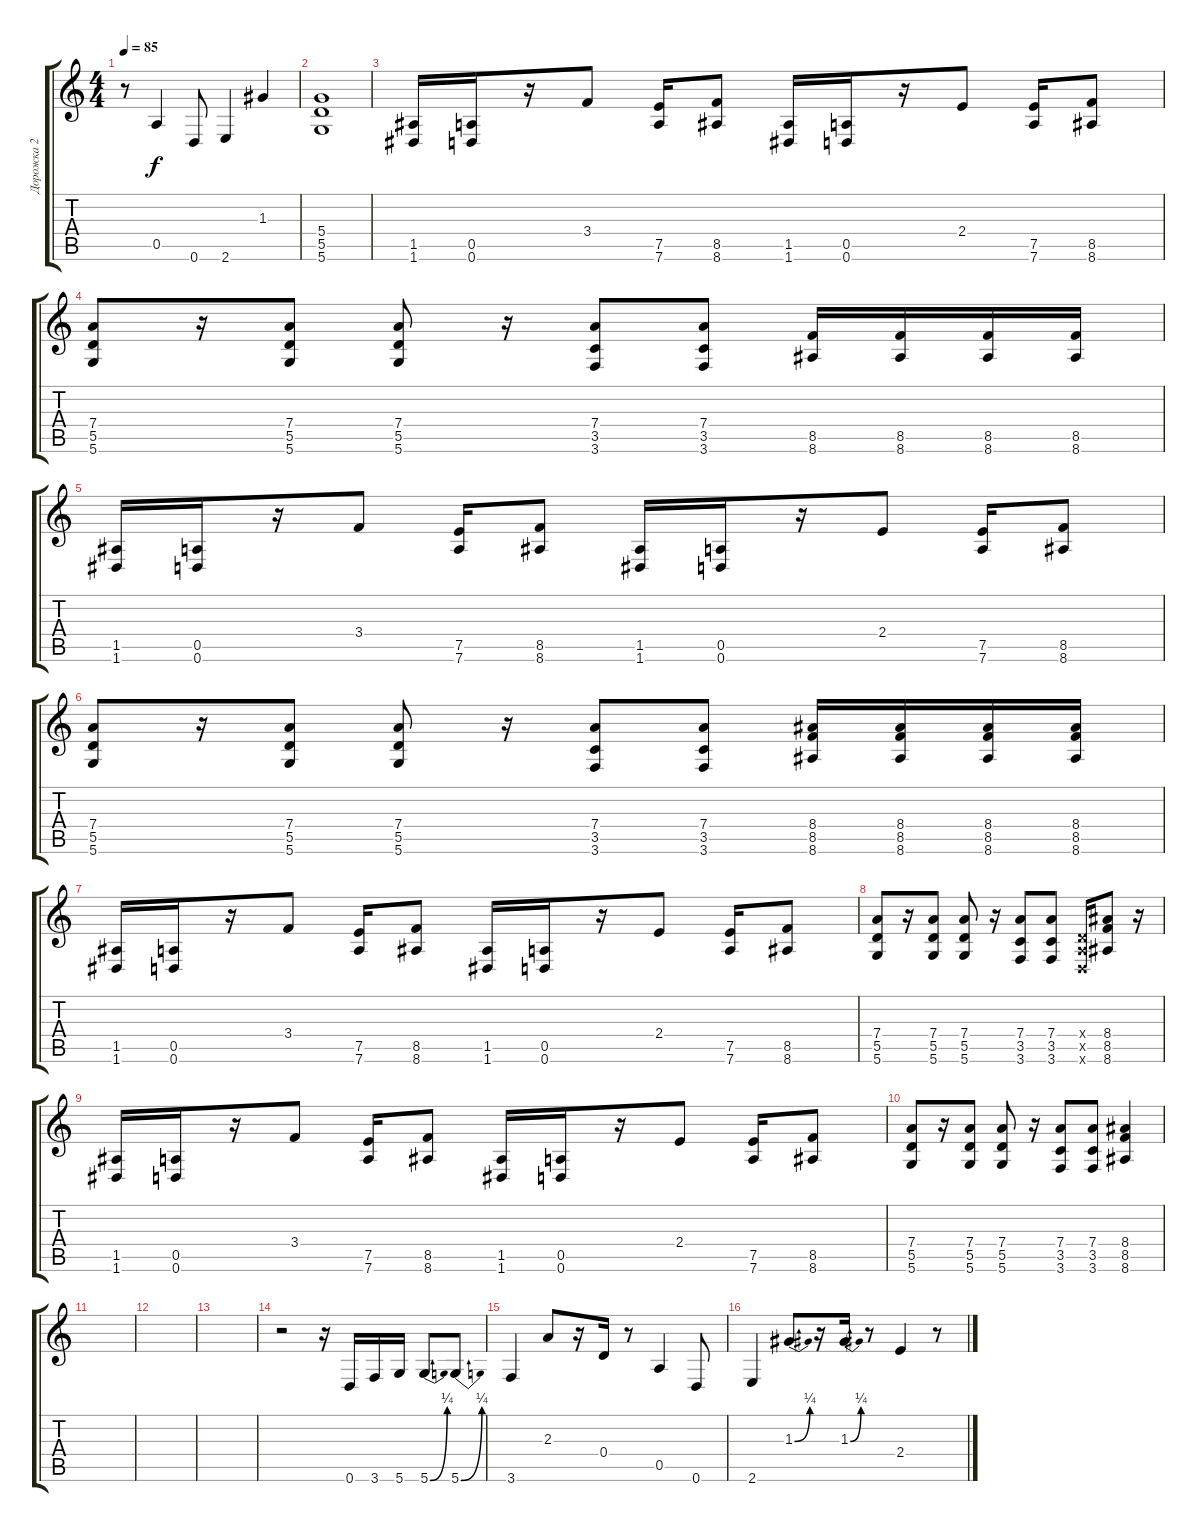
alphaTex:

\track ("Дорожка 2" "Дорожка 2") {instrument distortionguitar}
\staff {score tabs}
\tuning (E4 B3 G3 D3 A2 D2) {hide}
\ts (4 4)
\tempo 85
\clef g2
\ks c
r.8{dy f} 0.5.4 0.6.8 2.6.4 1.3.4 |
(5.4 5.5 5.6).1 |
(1.5 1.6).16 (0.5 0.6).16 r.16 3.4.8 (7.5 7.6).16 (8.5 8.6).8 (1.5 1.6).16 (0.5 0.6).16 r.16 2.4.8 (7.5 7.6).16 (8.5 8.6).8 |
(7.4 5.5 5.6).8 r.16 (7.4 5.5 5.6).8 (7.4 5.5 5.6).8 r.16 (7.4 3.5 3.6).8 (7.4 3.5 3.6).8 (8.5 8.6).16 (8.5 8.6).16 (8.5 8.6).16 (8.5 8.6).16 |
(1.5 1.6).16 (0.5 0.6).16 r.16 3.4.8 (7.5 7.6).16 (8.5 8.6).8 (1.5 1.6).16 (0.5 0.6).16 r.16 2.4.8 (7.5 7.6).16 (8.5 8.6).8 |
(7.4 5.5 5.6).8 r.16 (7.4 5.5 5.6).8 (7.4 5.5 5.6).8 r.16 (7.4 3.5 3.6).8 (7.4 3.5 3.6).8 (8.4 8.5 8.6).16 (8.4 8.5 8.6).16 (8.4 8.5 8.6).16 (8.4 8.5 8.6).16 |
(1.5 1.6).16 (0.5 0.6).16 r.16 3.4.8 (7.5 7.6).16 (8.5 8.6).8 (1.5 1.6).16 (0.5 0.6).16 r.16 2.4.8 (7.5 7.6).16 (8.5 8.6).8 |
(7.4 5.5 5.6).8 r.16 (7.4 5.5 5.6).8 (7.4 5.5 5.6).8 r.16 (7.4 3.5 3.6).8 (7.4 3.5 3.6).8 (0.4{x} 0.5{x} 0.6{x}).16 (8.4 8.5 8.6).8 r.16 |
(1.5 1.6).16 (0.5 0.6).16 r.16 3.4.8 (7.5 7.6).16 (8.5 8.6).8 (1.5 1.6).16 (0.5 0.6).16 r.16 2.4.8 (7.5 7.6).16 (8.5 8.6).8 |
(7.4 5.5 5.6).8 r.16 (7.4 5.5 5.6).8 (7.4 5.5 5.6).8 r.16 (7.4 3.5 3.6).8 (7.4 3.5 3.6).8 (8.4 8.5 8.6).4 |
|
|
|
r.2 r.16 0.6.16 3.6.16 5.6.16 5.6{be (bend 0 0 60 1)}.8 5.6{be (bend 0 0 60 1)}.8 |
3.6.4 2.3.8 r.16 0.4.16 r.8 0.5.4 0.6.8 |
2.6.4 1.3{be (bend 0 0 60 1)}.8 r.16 1.3{be (bend 0 0 60 1)}.16 r.8 2.4.4 r.8
